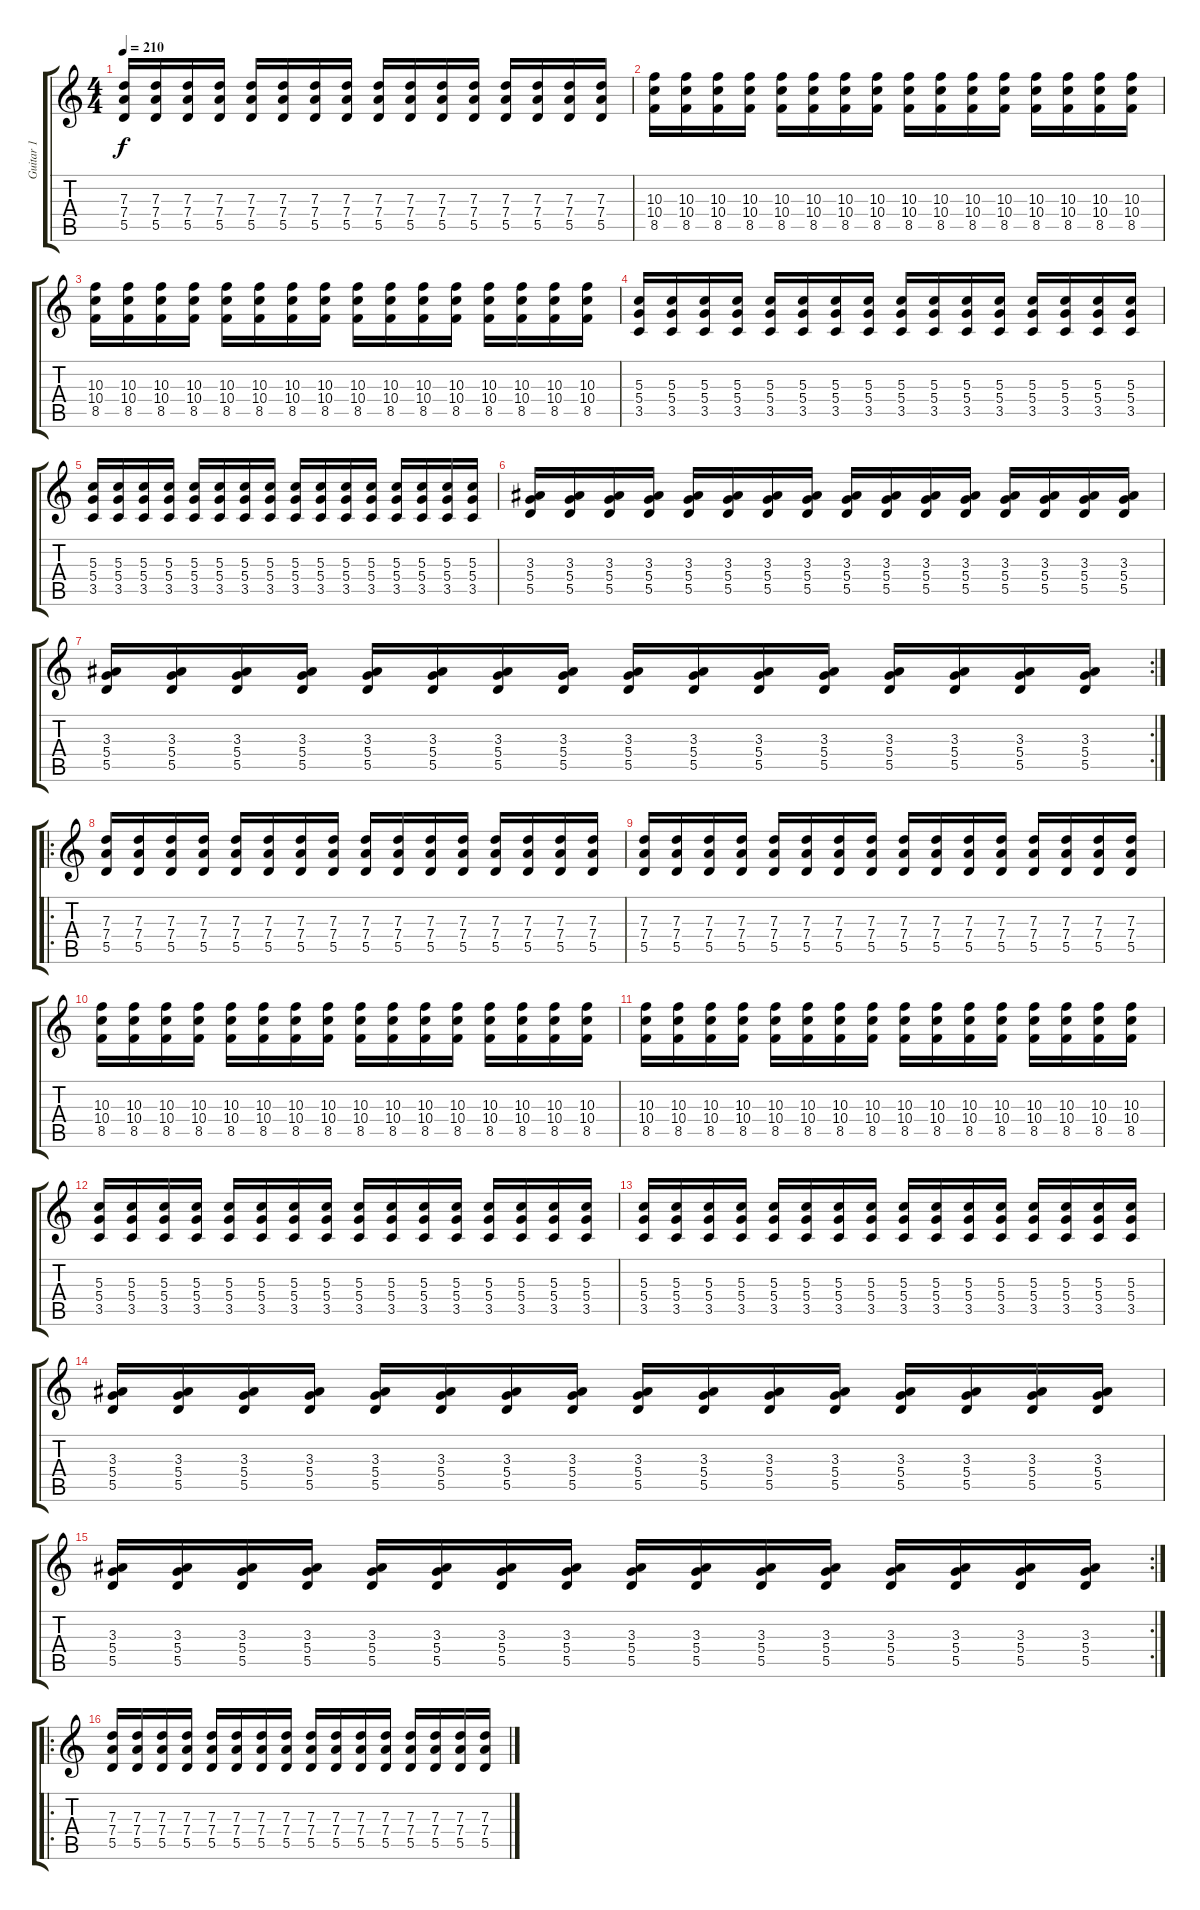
\track ("Guitar 1" "Guitar 1") {instrument distortionguitar}
\staff {score tabs}
\tuning (E4 B3 G3 D3 A2 E2) {hide}
\ts (4 4)
\tempo 210
\clef g2
\ks c
(7.3 7.4 5.5).16{dy f} (7.3 7.4 5.5).16 (7.3 7.4 5.5).16 (7.3 7.4 5.5).16 (7.3 7.4 5.5).16 (7.3 7.4 5.5).16 (7.3 7.4 5.5).16 (7.3 7.4 5.5).16 (7.3 7.4 5.5).16 (7.3 7.4 5.5).16 (7.3 7.4 5.5).16 (7.3 7.4 5.5).16 (7.3 7.4 5.5).16 (7.3 7.4 5.5).16 (7.3 7.4 5.5).16 (7.3 7.4 5.5).16 |
(10.3 10.4 8.5).16 (10.3 10.4 8.5).16 (10.3 10.4 8.5).16 (10.3 10.4 8.5).16 (10.3 10.4 8.5).16 (10.3 10.4 8.5).16 (10.3 10.4 8.5).16 (10.3 10.4 8.5).16 (10.3 10.4 8.5).16 (10.3 10.4 8.5).16 (10.3 10.4 8.5).16 (10.3 10.4 8.5).16 (10.3 10.4 8.5).16 (10.3 10.4 8.5).16 (10.3 10.4 8.5).16 (10.3 10.4 8.5).16 |
(10.3 10.4 8.5).16 (10.3 10.4 8.5).16 (10.3 10.4 8.5).16 (10.3 10.4 8.5).16 (10.3 10.4 8.5).16 (10.3 10.4 8.5).16 (10.3 10.4 8.5).16 (10.3 10.4 8.5).16 (10.3 10.4 8.5).16 (10.3 10.4 8.5).16 (10.3 10.4 8.5).16 (10.3 10.4 8.5).16 (10.3 10.4 8.5).16 (10.3 10.4 8.5).16 (10.3 10.4 8.5).16 (10.3 10.4 8.5).16 |
(5.3 5.4 3.5).16 (5.3 5.4 3.5).16 (5.3 5.4 3.5).16 (5.3 5.4 3.5).16 (5.3 5.4 3.5).16 (5.3 5.4 3.5).16 (5.3 5.4 3.5).16 (5.3 5.4 3.5).16 (5.3 5.4 3.5).16 (5.3 5.4 3.5).16 (5.3 5.4 3.5).16 (5.3 5.4 3.5).16 (5.3 5.4 3.5).16 (5.3 5.4 3.5).16 (5.3 5.4 3.5).16 (5.3 5.4 3.5).16 |
(5.3 5.4 3.5).16 (5.3 5.4 3.5).16 (5.3 5.4 3.5).16 (5.3 5.4 3.5).16 (5.3 5.4 3.5).16 (5.3 5.4 3.5).16 (5.3 5.4 3.5).16 (5.3 5.4 3.5).16 (5.3 5.4 3.5).16 (5.3 5.4 3.5).16 (5.3 5.4 3.5).16 (5.3 5.4 3.5).16 (5.3 5.4 3.5).16 (5.3 5.4 3.5).16 (5.3 5.4 3.5).16 (5.3 5.4 3.5).16 |
(3.3 5.4 5.5).16 (3.3 5.4 5.5).16 (3.3 5.4 5.5).16 (3.3 5.4 5.5).16 (3.3 5.4 5.5).16 (3.3 5.4 5.5).16 (3.3 5.4 5.5).16 (3.3 5.4 5.5).16 (3.3 5.4 5.5).16 (3.3 5.4 5.5).16 (3.3 5.4 5.5).16 (3.3 5.4 5.5).16 (3.3 5.4 5.5).16 (3.3 5.4 5.5).16 (3.3 5.4 5.5).16 (3.3 5.4 5.5).16 |
\rc 2
(3.3 5.4 5.5).16 (3.3 5.4 5.5).16 (3.3 5.4 5.5).16 (3.3 5.4 5.5).16 (3.3 5.4 5.5).16 (3.3 5.4 5.5).16 (3.3 5.4 5.5).16 (3.3 5.4 5.5).16 (3.3 5.4 5.5).16 (3.3 5.4 5.5).16 (3.3 5.4 5.5).16 (3.3 5.4 5.5).16 (3.3 5.4 5.5).16 (3.3 5.4 5.5).16 (3.3 5.4 5.5).16 (3.3 5.4 5.5).16 |
\ro
(7.3 7.4 5.5).16 (7.3 7.4 5.5).16 (7.3 7.4 5.5).16 (7.3 7.4 5.5).16 (7.3 7.4 5.5).16 (7.3 7.4 5.5).16 (7.3 7.4 5.5).16 (7.3 7.4 5.5).16 (7.3 7.4 5.5).16 (7.3 7.4 5.5).16 (7.3 7.4 5.5).16 (7.3 7.4 5.5).16 (7.3 7.4 5.5).16 (7.3 7.4 5.5).16 (7.3 7.4 5.5).16 (7.3 7.4 5.5).16 |
(7.3 7.4 5.5).16 (7.3 7.4 5.5).16 (7.3 7.4 5.5).16 (7.3 7.4 5.5).16 (7.3 7.4 5.5).16 (7.3 7.4 5.5).16 (7.3 7.4 5.5).16 (7.3 7.4 5.5).16 (7.3 7.4 5.5).16 (7.3 7.4 5.5).16 (7.3 7.4 5.5).16 (7.3 7.4 5.5).16 (7.3 7.4 5.5).16 (7.3 7.4 5.5).16 (7.3 7.4 5.5).16 (7.3 7.4 5.5).16 |
(10.3 10.4 8.5).16 (10.3 10.4 8.5).16 (10.3 10.4 8.5).16 (10.3 10.4 8.5).16 (10.3 10.4 8.5).16 (10.3 10.4 8.5).16 (10.3 10.4 8.5).16 (10.3 10.4 8.5).16 (10.3 10.4 8.5).16 (10.3 10.4 8.5).16 (10.3 10.4 8.5).16 (10.3 10.4 8.5).16 (10.3 10.4 8.5).16 (10.3 10.4 8.5).16 (10.3 10.4 8.5).16 (10.3 10.4 8.5).16 |
(10.3 10.4 8.5).16 (10.3 10.4 8.5).16 (10.3 10.4 8.5).16 (10.3 10.4 8.5).16 (10.3 10.4 8.5).16 (10.3 10.4 8.5).16 (10.3 10.4 8.5).16 (10.3 10.4 8.5).16 (10.3 10.4 8.5).16 (10.3 10.4 8.5).16 (10.3 10.4 8.5).16 (10.3 10.4 8.5).16 (10.3 10.4 8.5).16 (10.3 10.4 8.5).16 (10.3 10.4 8.5).16 (10.3 10.4 8.5).16 |
(5.3 5.4 3.5).16 (5.3 5.4 3.5).16 (5.3 5.4 3.5).16 (5.3 5.4 3.5).16 (5.3 5.4 3.5).16 (5.3 5.4 3.5).16 (5.3 5.4 3.5).16 (5.3 5.4 3.5).16 (5.3 5.4 3.5).16 (5.3 5.4 3.5).16 (5.3 5.4 3.5).16 (5.3 5.4 3.5).16 (5.3 5.4 3.5).16 (5.3 5.4 3.5).16 (5.3 5.4 3.5).16 (5.3 5.4 3.5).16 |
(5.3 5.4 3.5).16 (5.3 5.4 3.5).16 (5.3 5.4 3.5).16 (5.3 5.4 3.5).16 (5.3 5.4 3.5).16 (5.3 5.4 3.5).16 (5.3 5.4 3.5).16 (5.3 5.4 3.5).16 (5.3 5.4 3.5).16 (5.3 5.4 3.5).16 (5.3 5.4 3.5).16 (5.3 5.4 3.5).16 (5.3 5.4 3.5).16 (5.3 5.4 3.5).16 (5.3 5.4 3.5).16 (5.3 5.4 3.5).16 |
(3.3 5.4 5.5).16 (3.3 5.4 5.5).16 (3.3 5.4 5.5).16 (3.3 5.4 5.5).16 (3.3 5.4 5.5).16 (3.3 5.4 5.5).16 (3.3 5.4 5.5).16 (3.3 5.4 5.5).16 (3.3 5.4 5.5).16 (3.3 5.4 5.5).16 (3.3 5.4 5.5).16 (3.3 5.4 5.5).16 (3.3 5.4 5.5).16 (3.3 5.4 5.5).16 (3.3 5.4 5.5).16 (3.3 5.4 5.5).16 |
\rc 2
(3.3 5.4 5.5).16 (3.3 5.4 5.5).16 (3.3 5.4 5.5).16 (3.3 5.4 5.5).16 (3.3 5.4 5.5).16 (3.3 5.4 5.5).16 (3.3 5.4 5.5).16 (3.3 5.4 5.5).16 (3.3 5.4 5.5).16 (3.3 5.4 5.5).16 (3.3 5.4 5.5).16 (3.3 5.4 5.5).16 (3.3 5.4 5.5).16 (3.3 5.4 5.5).16 (3.3 5.4 5.5).16 (3.3 5.4 5.5).16 |
\ro
(7.3 7.4 5.5).16 (7.3 7.4 5.5).16 (7.3 7.4 5.5).16 (7.3 7.4 5.5).16 (7.3 7.4 5.5).16 (7.3 7.4 5.5).16 (7.3 7.4 5.5).16 (7.3 7.4 5.5).16 (7.3 7.4 5.5).16 (7.3 7.4 5.5).16 (7.3 7.4 5.5).16 (7.3 7.4 5.5).16 (7.3 7.4 5.5).16 (7.3 7.4 5.5).16 (7.3 7.4 5.5).16 (7.3 7.4 5.5).16
